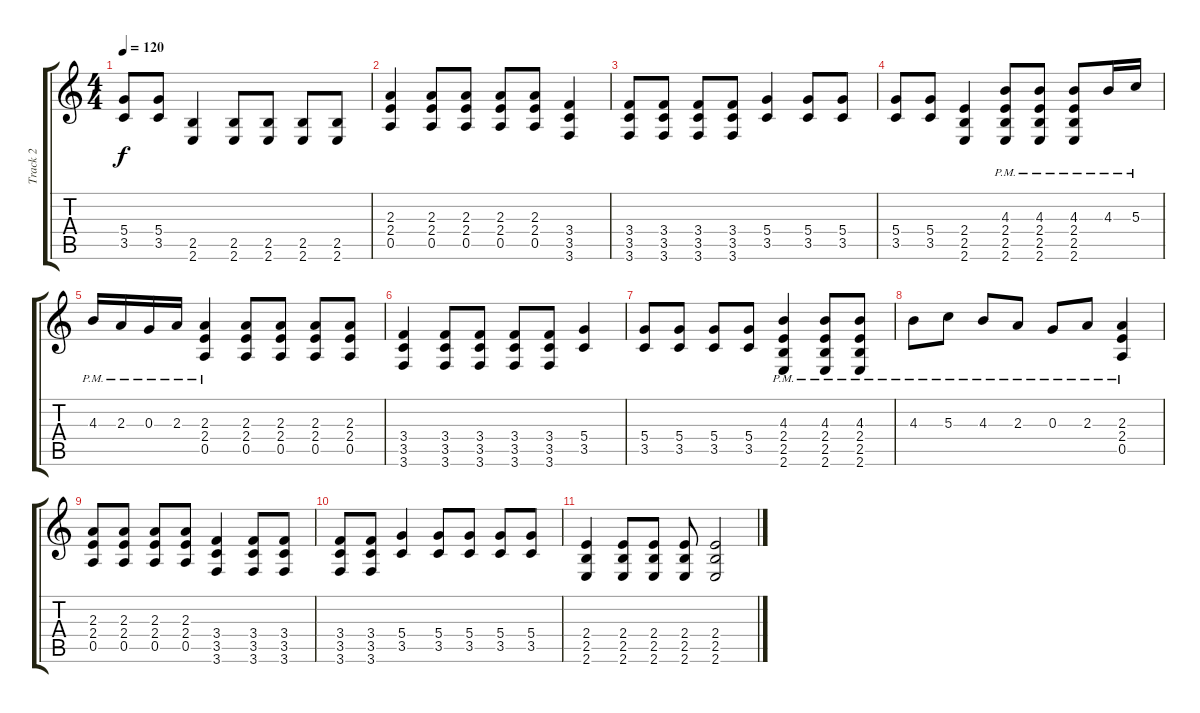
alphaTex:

\track ("Track 2" "Track 2") {instrument distortionguitar}
\staff {score tabs}
\tuning (E4 B3 G3 D3 A2 D2) {hide}
\ts (4 4)
\tempo 120
\clef g2
\ks c
(5.4 3.5).8{dy f} (5.4 3.5).8 (2.5 2.6).4 (2.5 2.6).8 (2.5 2.6).8 (2.5 2.6).8 (2.5 2.6).8 |
(2.3 2.4 0.5).4 (2.3 2.4 0.5).8 (2.3 2.4 0.5).8 (2.3 2.4 0.5).8 (2.3 2.4 0.5).8 (3.4 3.5 3.6).4 |
(3.4 3.5 3.6).8 (3.4 3.5 3.6).8 (3.4 3.5 3.6).8 (3.4 3.5 3.6).8 (5.4 3.5).4 (5.4 3.5).8 (5.4 3.5).8 |
(5.4 3.5).8 (5.4 3.5).8 (2.4 2.5 2.6).4 (4.3{pm} 2.4{pm} 2.5{pm} 2.6{pm}).8 (4.3{pm} 2.4{pm} 2.5{pm} 2.6{pm}).8 (4.3{pm} 2.4{pm} 2.5{pm} 2.6{pm}).8 4.3{pm}.16 5.3{pm}.16 |
4.3{pm}.16 2.3{pm}.16 0.3{pm}.16 2.3{pm}.16 (2.3{pm} 2.4 0.5).4 (2.3 2.4 0.5).8 (2.3 2.4 0.5).8 (2.3 2.4 0.5).8 (2.3 2.4 0.5).8 |
(3.4 3.5 3.6).4 (3.4 3.5 3.6).8 (3.4 3.5 3.6).8 (3.4 3.5 3.6).8 (3.4 3.5 3.6).8 (5.4 3.5).4 |
(5.4 3.5).8 (5.4 3.5).8 (5.4 3.5).8 (5.4 3.5).8 (4.3{pm} 2.4{pm} 2.5{pm} 2.6{pm}).4 (4.3{pm} 2.4{pm} 2.5{pm} 2.6{pm}).8 (4.3{pm} 2.4{pm} 2.5{pm} 2.6{pm}).8 |
4.3{pm}.8 5.3{pm}.8 4.3{pm}.8 2.3{pm}.8 0.3{pm}.8 2.3{pm}.8 (2.3{pm} 2.4 0.5).4 |
(2.3 2.4 0.5).8 (2.3 2.4 0.5).8 (2.3 2.4 0.5).8 (2.3 2.4 0.5).8 (3.4 3.5 3.6).4 (3.4 3.5 3.6).8 (3.4 3.5 3.6).8 |
(3.4 3.5 3.6).8 (3.4 3.5 3.6).8 (5.4 3.5).4 (5.4 3.5).8 (5.4 3.5).8 (5.4 3.5).8 (5.4 3.5).8 |
(2.4 2.5 2.6).4 (2.4 2.5 2.6).8 (2.4 2.5 2.6).8 (2.4 2.5 2.6).8 (2.4 2.5 2.6).2
